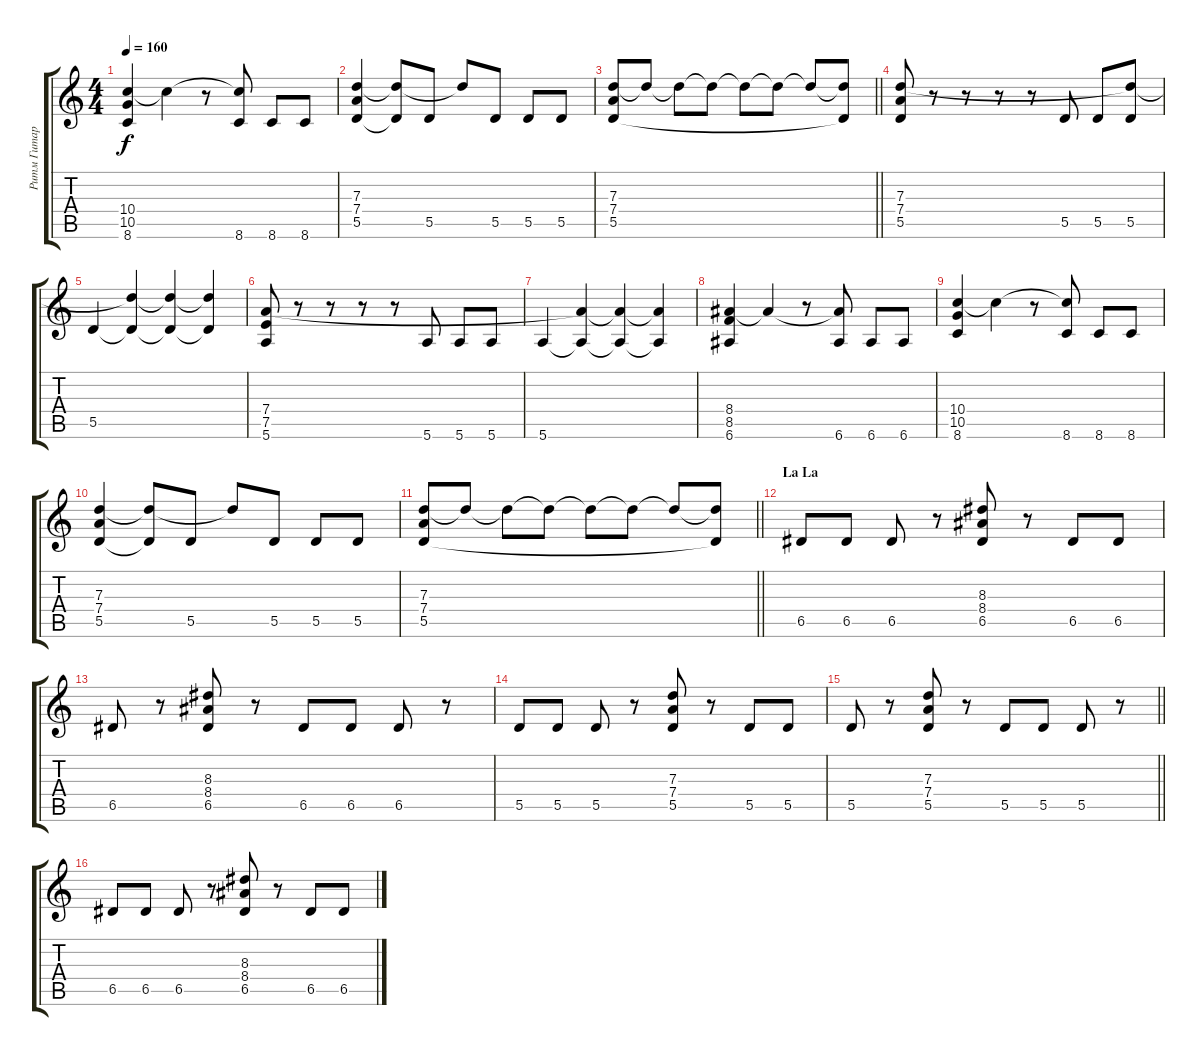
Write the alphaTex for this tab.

\track ("Ритм Гитара" "Ритм Гитар") {instrument distortionguitar}
\staff {score tabs}
\tuning (E4 B3 G3 D3 A2 E2) {hide}
\ts (4 4)
\tempo 160
\clef g2
\ks c
(10.4 10.5 8.6).4{dy f} 10.4{t}.4 r.8 (10.4{t} 8.6).8 8.6.8 8.6.8 |
(7.3 7.4 5.5).4 (7.3{t} 5.5{t}).8 5.5.8 7.3{t}.8 5.5.8 5.5.8 5.5.8 |
\barLineRight lightlight
(7.3 7.4 5.5).8 7.3{t}.8 7.3{t}.8 7.3{t}.8 7.3{t}.8 7.3{t}.8 7.3{t}.8 (7.3{t} 5.5{t}).8 |
(7.3 7.4 5.5).8 r.8 r.8 r.8 r.8 5.5.8 5.5.8 (7.3{t} 5.5).8 |
5.5.4 (7.3{t} 5.5{t}).4 (7.3{t} 5.5{t}).4 (7.3{t} 5.5{t}).4 |
(7.4 7.5 5.6).8 r.8 r.8 r.8 r.8 5.6.8 5.6.8 5.6.8 |
5.6.4 (7.4{t} 5.6{t}).4 (7.4{t} 5.6{t}).4 (7.4{t} 5.6{t}).4 |
(8.4 8.5 6.6).4 8.4{t}.4 r.8 (8.4{t} 6.6).8 6.6.8 6.6.8 |
(10.4 10.5 8.6).4 10.4{t}.4 r.8 (10.4{t} 8.6).8 8.6.8 8.6.8 |
(7.3 7.4 5.5).4 (7.3{t} 5.5{t}).8 5.5.8 7.3{t}.8 5.5.8 5.5.8 5.5.8 |
\barLineRight lightlight
(7.3 7.4 5.5).8 7.3{t}.8 7.3{t}.8 7.3{t}.8 7.3{t}.8 7.3{t}.8 7.3{t}.8 (7.3{t} 5.5{t}).8 |
\section ("" "La La")
6.5.8 6.5.8 6.5.8 r.8 (8.3 8.4 6.5).8 r.8 6.5.8 6.5.8 |
6.5.8 r.8 (8.3 8.4 6.5).8 r.8 6.5.8 6.5.8 6.5.8 r.8 |
5.5.8 5.5.8 5.5.8 r.8 (7.3 7.4 5.5).8 r.8 5.5.8 5.5.8 |
\barLineRight lightlight
5.5.8 r.8 (7.3 7.4 5.5).8 r.8 5.5.8 5.5.8 5.5.8 r.8 |
6.5.8 6.5.8 6.5.8 r.8 (8.3 8.4 6.5).8 r.8 6.5.8 6.5.8
